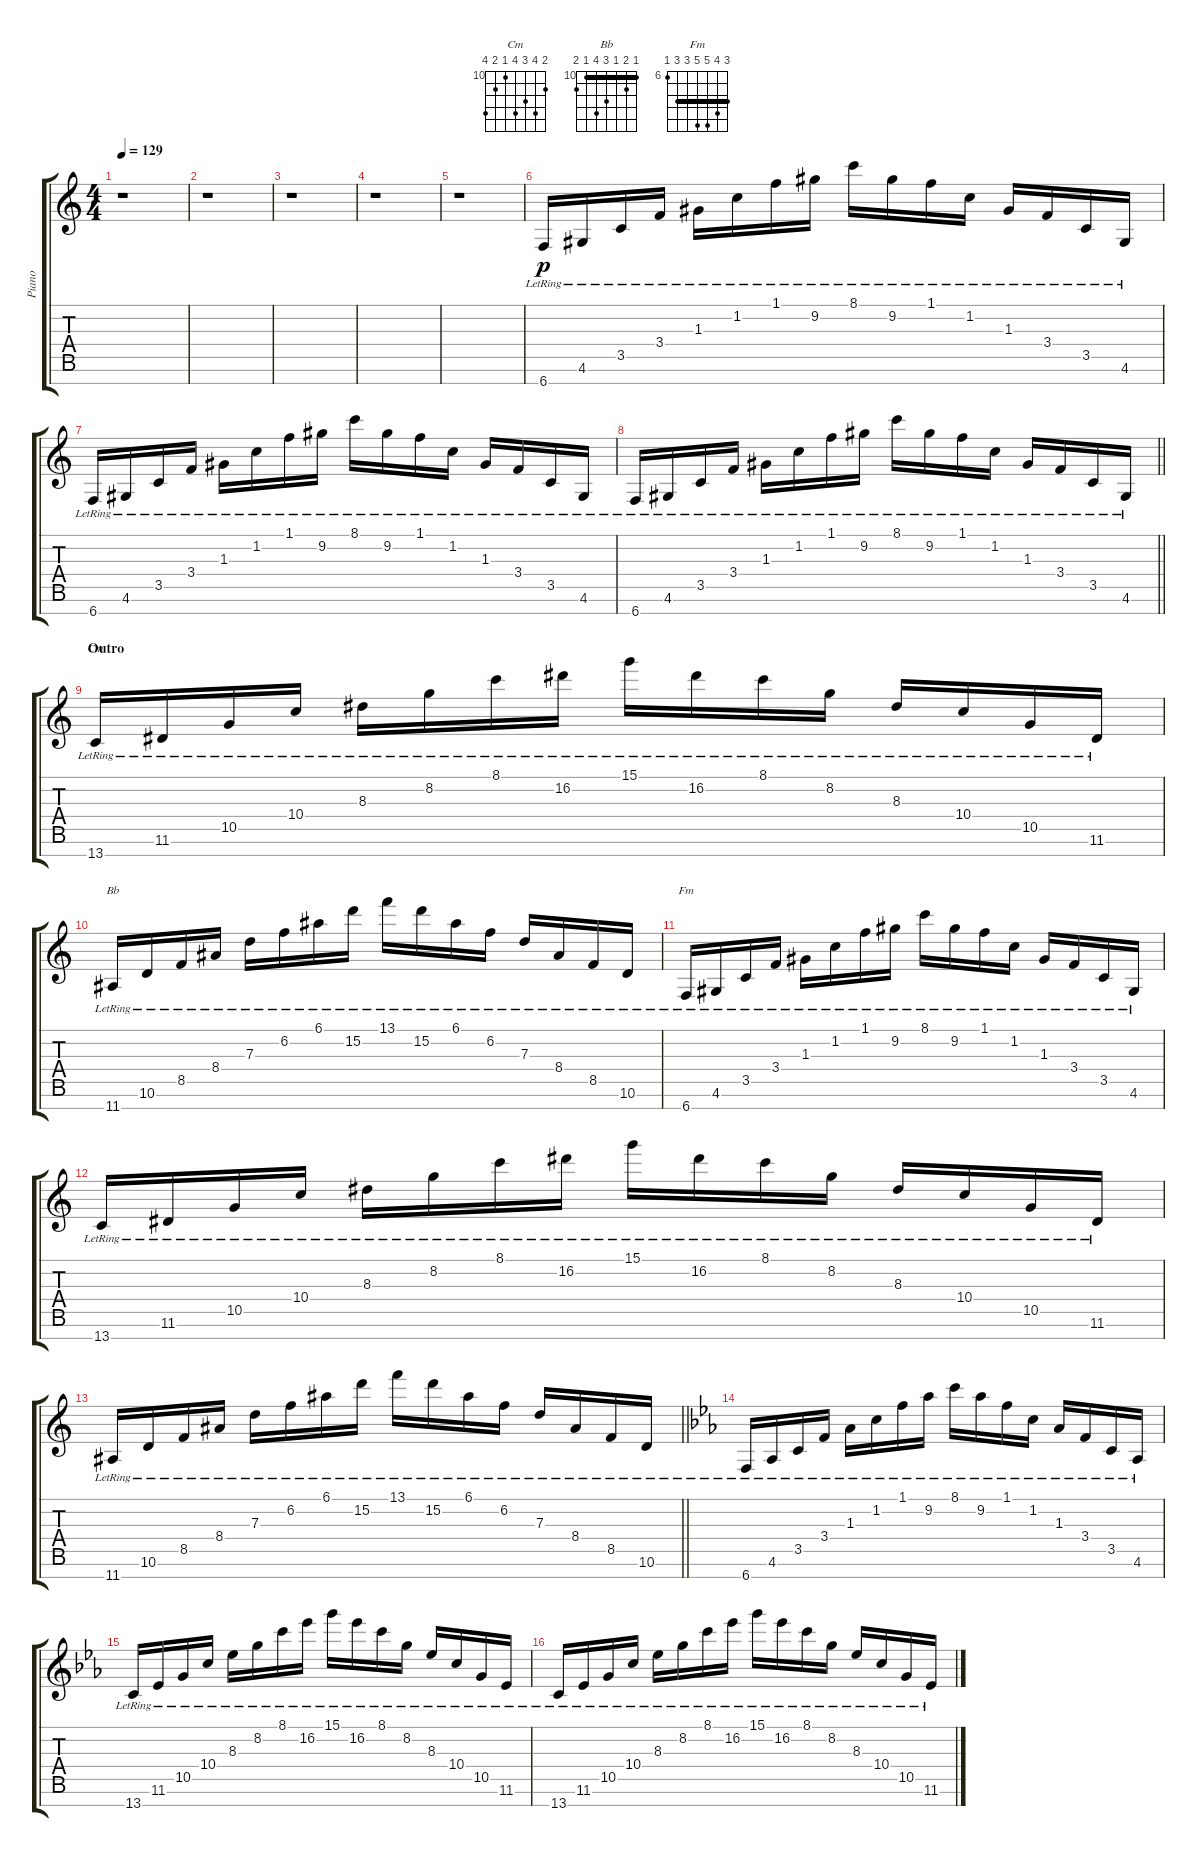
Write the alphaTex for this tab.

\track ("Piano" "Piano") {instrument brightacousticpiano}
\staff {score tabs}
\tuning (E5 B4 G4 D4 A3 E3 B2) {hide}
\chord ("Cm" 11 13 12 13 10 11 13) {firstfret 10}
\chord ("Bb" 10 11 10 12 13 10 11) {firstfret 10 barre 10}
\chord ("Fm" 8 9 10 10 8 8 6) {firstfret 6 barre 8}
\ts (4 4)
\tempo 129
\clef g2
\ks c
r.1{dy mp} |
r.1 |
r.1 |
r.1 |
r.1 |
6.7{lr}.16{dy p} 4.6{lr}.16 3.5{lr}.16 3.4{lr}.16 1.3{lr}.16 1.2{lr}.16 1.1{lr}.16 9.2{lr}.16 8.1{lr}.16 9.2{lr}.16 1.1{lr}.16 1.2{lr}.16 1.3{lr}.16 3.4{lr}.16 3.5{lr}.16 4.6{lr}.16 |
6.7{lr}.16 4.6{lr}.16 3.5{lr}.16 3.4{lr}.16 1.3{lr}.16 1.2{lr}.16 1.1{lr}.16 9.2{lr}.16 8.1{lr}.16 9.2{lr}.16 1.1{lr}.16 1.2{lr}.16 1.3{lr}.16 3.4{lr}.16 3.5{lr}.16 4.6{lr}.16 |
\barLineRight lightlight
6.7{lr}.16 4.6{lr}.16 3.5{lr}.16 3.4{lr}.16 1.3{lr}.16 1.2{lr}.16 1.1{lr}.16 9.2{lr}.16 8.1{lr}.16 9.2{lr}.16 1.1{lr}.16 1.2{lr}.16 1.3{lr}.16 3.4{lr}.16 3.5{lr}.16 4.6{lr}.16 |
\section ("" "Outro")
13.7{lr}.16{ch "Cm"} 11.6{lr}.16 10.5{lr}.16 10.4{lr}.16 8.3{lr}.16 8.2{lr}.16 8.1{lr}.16 16.2{lr}.16 15.1{lr}.16 16.2{lr}.16 8.1{lr}.16 8.2{lr}.16 8.3{lr}.16 10.4{lr}.16 10.5{lr}.16 11.6{lr}.16 |
11.7{lr}.16{ch "Bb"} 10.6{lr}.16 8.5{lr}.16 8.4{lr}.16 7.3{lr}.16 6.2{lr}.16 6.1{lr}.16 15.2{lr}.16 13.1{lr}.16 15.2{lr}.16 6.1{lr}.16 6.2{lr}.16 7.3{lr}.16 8.4{lr}.16 8.5{lr}.16 10.6{lr}.16 |
6.7{lr}.16{ch "Fm"} 4.6{lr}.16 3.5{lr}.16 3.4{lr}.16 1.3{lr}.16 1.2{lr}.16 1.1{lr}.16 9.2{lr}.16 8.1{lr}.16 9.2{lr}.16 1.1{lr}.16 1.2{lr}.16 1.3{lr}.16 3.4{lr}.16 3.5{lr}.16 4.6{lr}.16 |
13.7{lr}.16 11.6{lr}.16 10.5{lr}.16 10.4{lr}.16 8.3{lr}.16 8.2{lr}.16 8.1{lr}.16 16.2{lr}.16 15.1{lr}.16 16.2{lr}.16 8.1{lr}.16 8.2{lr}.16 8.3{lr}.16 10.4{lr}.16 10.5{lr}.16 11.6{lr}.16 |
\barLineRight lightlight
11.7{lr}.16 10.6{lr}.16 8.5{lr}.16 8.4{lr}.16 7.3{lr}.16 6.2{lr}.16 6.1{lr}.16 15.2{lr}.16 13.1{lr}.16 15.2{lr}.16 6.1{lr}.16 6.2{lr}.16 7.3{lr}.16 8.4{lr}.16 8.5{lr}.16 10.6{lr}.16 |
\ks eb
6.7{lr}.16 4.6{lr}.16 3.5{lr}.16 3.4{lr}.16 1.3{lr}.16 1.2{lr}.16 1.1{lr}.16 9.2{lr}.16 8.1{lr}.16 9.2{lr}.16 1.1{lr}.16 1.2{lr}.16 1.3{lr}.16 3.4{lr}.16 3.5{lr}.16 4.6{lr}.16 |
13.7{lr}.16 11.6{lr}.16 10.5{lr}.16 10.4{lr}.16 8.3{lr}.16 8.2{lr}.16 8.1{lr}.16 16.2{lr}.16 15.1{lr}.16 16.2{lr}.16 8.1{lr}.16 8.2{lr}.16 8.3{lr}.16 10.4{lr}.16 10.5{lr}.16 11.6{lr}.16 |
13.7{lr}.16 11.6{lr}.16 10.5{lr}.16 10.4{lr}.16 8.3{lr}.16 8.2{lr}.16 8.1{lr}.16 16.2{lr}.16 15.1{lr}.16 16.2{lr}.16 8.1{lr}.16 8.2{lr}.16 8.3{lr}.16 10.4{lr}.16 10.5{lr}.16 11.6{lr}.16
